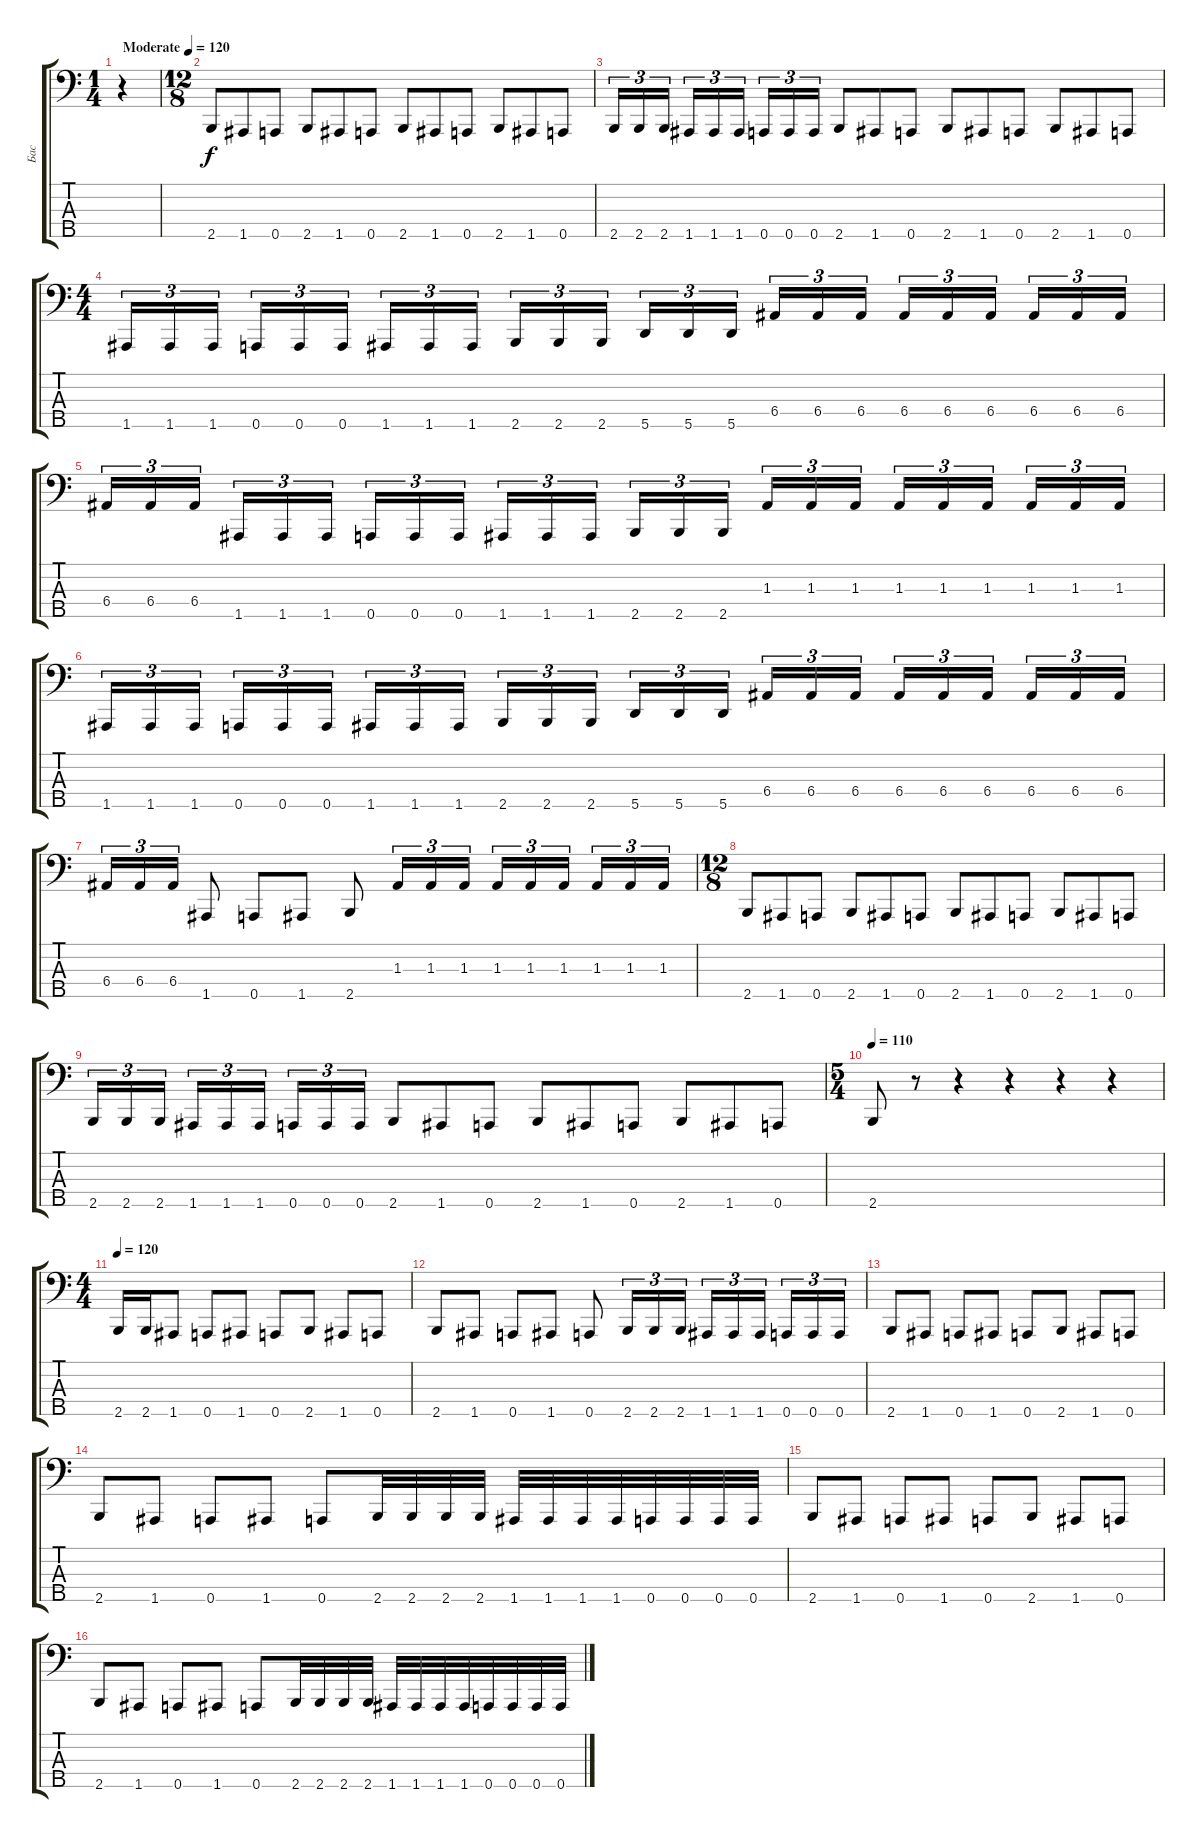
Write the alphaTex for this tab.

\track ("Бас" "Бас") {instrument slapbass2}
\staff {score tabs}
\tuning (G2 D2 A1 E1 A0) {hide}
\ts (1 4)
\tempo (120 "Moderate")
\clef f4
\ks c
r.4{dy f instrument slapbass2} |
\ts (12 8)
2.5.8 1.5.8 0.5.8 2.5.8 1.5.8 0.5.8 2.5.8 1.5.8 0.5.8 2.5.8 1.5.8 0.5.8 |
2.5.16{tu (3 2)} 2.5.16{tu (3 2)} 2.5.16{tu (3 2) beam splitsecondary} 1.5.16{tu (3 2)} 1.5.16{tu (3 2)} 1.5.16{tu (3 2) beam splitsecondary} 0.5.16{tu (3 2)} 0.5.16{tu (3 2)} 0.5.16{tu (3 2)} 2.5.8 1.5.8 0.5.8 2.5.8 1.5.8 0.5.8 2.5.8 1.5.8 0.5.8 |
\ts (4 4)
1.5.16{tu (3 2)} 1.5.16{tu (3 2)} 1.5.16{tu (3 2) beam splitsecondary} 0.5.16{tu (3 2)} 0.5.16{tu (3 2)} 0.5.16{tu (3 2)} 1.5.16{tu (3 2)} 1.5.16{tu (3 2)} 1.5.16{tu (3 2) beam splitsecondary} 2.5.16{tu (3 2)} 2.5.16{tu (3 2)} 2.5.16{tu (3 2)} 5.5.16{tu (3 2)} 5.5.16{tu (3 2)} 5.5.16{tu (3 2) beam splitsecondary} 6.4.16{tu (3 2)} 6.4.16{tu (3 2)} 6.4.16{tu (3 2)} 6.4.16{tu (3 2)} 6.4.16{tu (3 2)} 6.4.16{tu (3 2) beam splitsecondary} 6.4.16{tu (3 2)} 6.4.16{tu (3 2)} 6.4.16{tu (3 2)} |
6.4.16{tu (3 2)} 6.4.16{tu (3 2)} 6.4.16{tu (3 2) beam splitsecondary} 1.5.16{tu (3 2)} 1.5.16{tu (3 2)} 1.5.16{tu (3 2)} 0.5.16{tu (3 2)} 0.5.16{tu (3 2)} 0.5.16{tu (3 2) beam splitsecondary} 1.5.16{tu (3 2)} 1.5.16{tu (3 2)} 1.5.16{tu (3 2)} 2.5.16{tu (3 2)} 2.5.16{tu (3 2)} 2.5.16{tu (3 2) beam splitsecondary} 1.3.16{tu (3 2)} 1.3.16{tu (3 2)} 1.3.16{tu (3 2)} 1.3.16{tu (3 2)} 1.3.16{tu (3 2)} 1.3.16{tu (3 2) beam splitsecondary} 1.3.16{tu (3 2)} 1.3.16{tu (3 2)} 1.3.16{tu (3 2)} |
1.5.16{tu (3 2)} 1.5.16{tu (3 2)} 1.5.16{tu (3 2) beam splitsecondary} 0.5.16{tu (3 2)} 0.5.16{tu (3 2)} 0.5.16{tu (3 2)} 1.5.16{tu (3 2)} 1.5.16{tu (3 2)} 1.5.16{tu (3 2) beam splitsecondary} 2.5.16{tu (3 2)} 2.5.16{tu (3 2)} 2.5.16{tu (3 2)} 5.5.16{tu (3 2)} 5.5.16{tu (3 2)} 5.5.16{tu (3 2) beam splitsecondary} 6.4.16{tu (3 2)} 6.4.16{tu (3 2)} 6.4.16{tu (3 2)} 6.4.16{tu (3 2)} 6.4.16{tu (3 2)} 6.4.16{tu (3 2) beam splitsecondary} 6.4.16{tu (3 2)} 6.4.16{tu (3 2)} 6.4.16{tu (3 2)} |
6.4.16{tu (3 2)} 6.4.16{tu (3 2)} 6.4.16{tu (3 2)} 1.5.8 0.5.8 1.5.8 2.5.8 1.3.16{tu (3 2)} 1.3.16{tu (3 2)} 1.3.16{tu (3 2)} 1.3.16{tu (3 2)} 1.3.16{tu (3 2)} 1.3.16{tu (3 2) beam splitsecondary} 1.3.16{tu (3 2)} 1.3.16{tu (3 2)} 1.3.16{tu (3 2)} |
\ts (12 8)
2.5.8 1.5.8 0.5.8 2.5.8 1.5.8 0.5.8 2.5.8 1.5.8 0.5.8 2.5.8 1.5.8 0.5.8 |
2.5.16{tu (3 2)} 2.5.16{tu (3 2)} 2.5.16{tu (3 2) beam splitsecondary} 1.5.16{tu (3 2)} 1.5.16{tu (3 2)} 1.5.16{tu (3 2) beam splitsecondary} 0.5.16{tu (3 2)} 0.5.16{tu (3 2)} 0.5.16{tu (3 2)} 2.5.8 1.5.8 0.5.8 2.5.8 1.5.8 0.5.8 2.5.8 1.5.8 0.5.8 |
\ts (5 4)
\tempo 110
2.5.8 r.8 r.4 r.4 r.4 r.4 |
\ts (4 4)
\tempo 120
2.5.16 2.5.16 1.5.8 0.5.8 1.5.8 0.5.8 2.5.8 1.5.8 0.5.8 |
2.5.8 1.5.8 0.5.8 1.5.8 0.5.8 2.5.16{tu (3 2)} 2.5.16{tu (3 2)} 2.5.16{tu (3 2)} 1.5.16{tu (3 2)} 1.5.16{tu (3 2)} 1.5.16{tu (3 2) beam splitsecondary} 0.5.16{tu (3 2)} 0.5.16{tu (3 2)} 0.5.16{tu (3 2)} |
2.5.8 1.5.8 0.5.8 1.5.8 0.5.8 2.5.8 1.5.8 0.5.8 |
2.5.8 1.5.8 0.5.8 1.5.8 0.5.8 2.5.32 2.5.32 2.5.32 2.5.32 1.5.32 1.5.32 1.5.32 1.5.32 0.5.32 0.5.32 0.5.32 0.5.32 |
2.5.8 1.5.8 0.5.8 1.5.8 0.5.8 2.5.8 1.5.8 0.5.8 |
2.5.8 1.5.8 0.5.8 1.5.8 0.5.8 2.5.32 2.5.32 2.5.32 2.5.32 1.5.32 1.5.32 1.5.32 1.5.32 0.5.32 0.5.32 0.5.32 0.5.32
